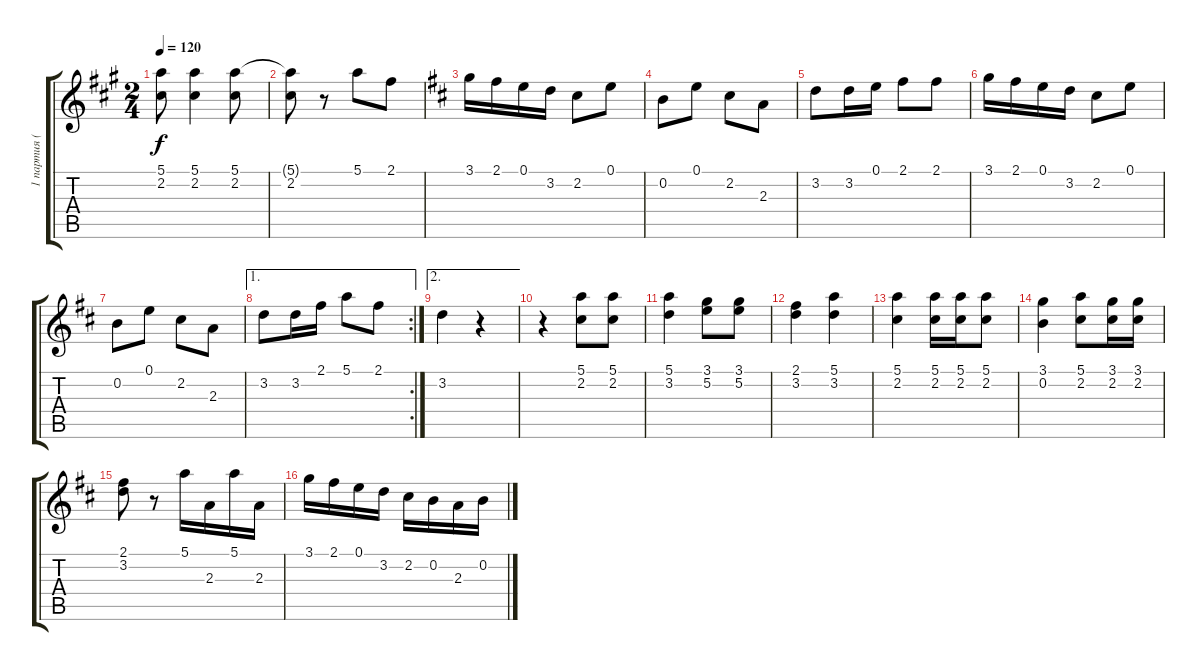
\track ("1 партия (Guitar 1)" "1 партия (") {instrument acousticguitarnylon}
\staff {score tabs}
\tuning (E4 B3 G3 D3 A2 E2) {hide}
\ts (2 4)
\tempo 120
\clef g2
\ks a
(5.1 2.2).8{dy f} (5.1 2.2).4 (5.1 2.2).8 |
(5.1{t} 2.2).8 r.8 5.1.8 2.1.8 |
\ks d
3.1.16 2.1.16 0.1.16 3.2.16 2.2.8 0.1.8 |
0.2.8 0.1.8 2.2.8 2.3.8 |
3.2.8 3.2.16 0.1.16 2.1.8 2.1.8 |
3.1.16 2.1.16 0.1.16 3.2.16 2.2.8 0.1.8 |
0.2.8 0.1.8 2.2.8 2.3.8 |
\ae 1
\rc 2
3.2.8 3.2.16 2.1.16 5.1.8 2.1.8 |
\ae 2
3.2.4 r.4 |
r.4 (5.1 2.2).8 (5.1 2.2).8 |
(5.1 3.2).4 (3.1 5.2).8 (3.1 5.2).8 |
(2.1 3.2).4 (5.1 3.2).4 |
(5.1 2.2).4 (5.1 2.2).16 (5.1 2.2).16 (5.1 2.2).8 |
(3.1 0.2).4 (5.1 2.2).8 (3.1 2.2).16 (3.1 2.2).16 |
(2.1 3.2).8 r.8 5.1.16 2.3.16 5.1.16 2.3.16 |
3.1.16 2.1.16 0.1.16 3.2.16 2.2.16 0.2.16 2.3.16 0.2.16
